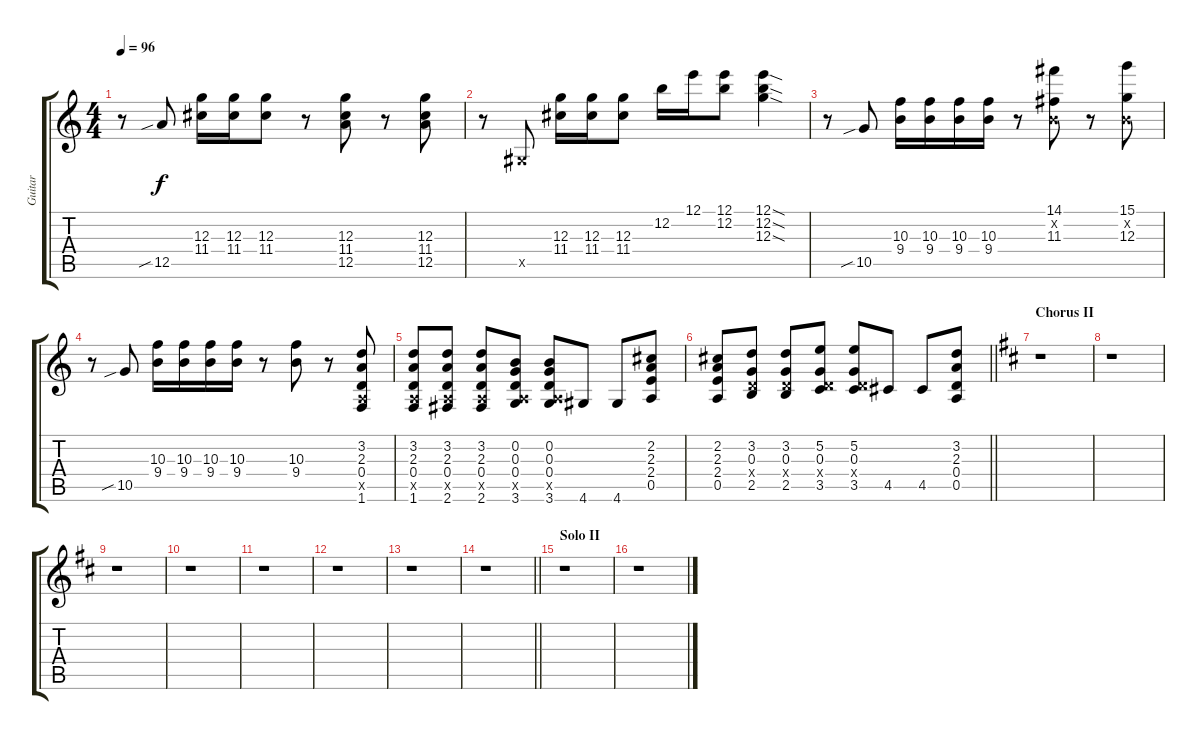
\track ("Guitar" "Guitar") {instrument electricguitarclean}
\staff {score tabs}
\tuning (E4 B3 G3 D3 A2 E2) {hide}
\ts (4 4)
\tempo 96
\clef g2
\ks c
r.8{dy f} 12.5{sib}.8 (12.3 11.4).16 (12.3 11.4).16 (12.3 11.4).8 r.8 (12.3 11.4 12.5).8 r.8 (12.3 11.4 12.5).8 |
r.8 -1.5{x}.8 (12.3 11.4).16 (12.3 11.4).16 (12.3 11.4).8 12.2.16 12.1.16 (12.1 12.2).8 (12.1{sod} 12.2{sod} 12.3{sod}).4 |
r.8 10.5{sib}.8 (10.3 9.4).16 (10.3 9.4).16 (10.3 9.4).16 (10.3 9.4).16 r.8 (14.1 0.2{x} 11.3).8 r.8 (15.1 0.2{x} 12.3).8 |
r.8 10.5{sib}.8 (10.3 9.4).16 (10.3 9.4).16 (10.3 9.4).16 (10.3 9.4).16 r.8 (10.3 9.4).8 r.8 (3.2 2.3 0.4 0.5{x} 1.6).8 |
(3.2 2.3 0.4 0.5{x} 1.6).8 (3.2 2.3 0.4 0.5{x} 2.6).8 (3.2 2.3 0.4 0.5{x} 2.6).8 (0.2 0.3 0.4 0.5{x} 3.6).8 (0.2 0.3 0.4 0.5{x} 3.6).8 4.6.8 4.6.8 (2.2 2.3 2.4 0.5).8 |
\barLineRight lightlight
(2.2 2.3 2.4 0.5).8 (3.2 0.3 0.4{x} 2.5).8 (3.2 0.3 0.4{x} 2.5).8 (5.2 0.3 0.4{x} 3.5).8 (5.2 0.3 0.4{x} 3.5).8 4.5.8 4.5.8 (3.2 2.3 0.4 0.5).8 |
\section ("" "Chorus II")
\ks d
r.1 |
r.1 |
r.1 |
r.1 |
r.1 |
r.1 |
r.1 |
\barLineRight lightlight
r.1 |
\section ("" "Solo II")
r.1 |
r.1
